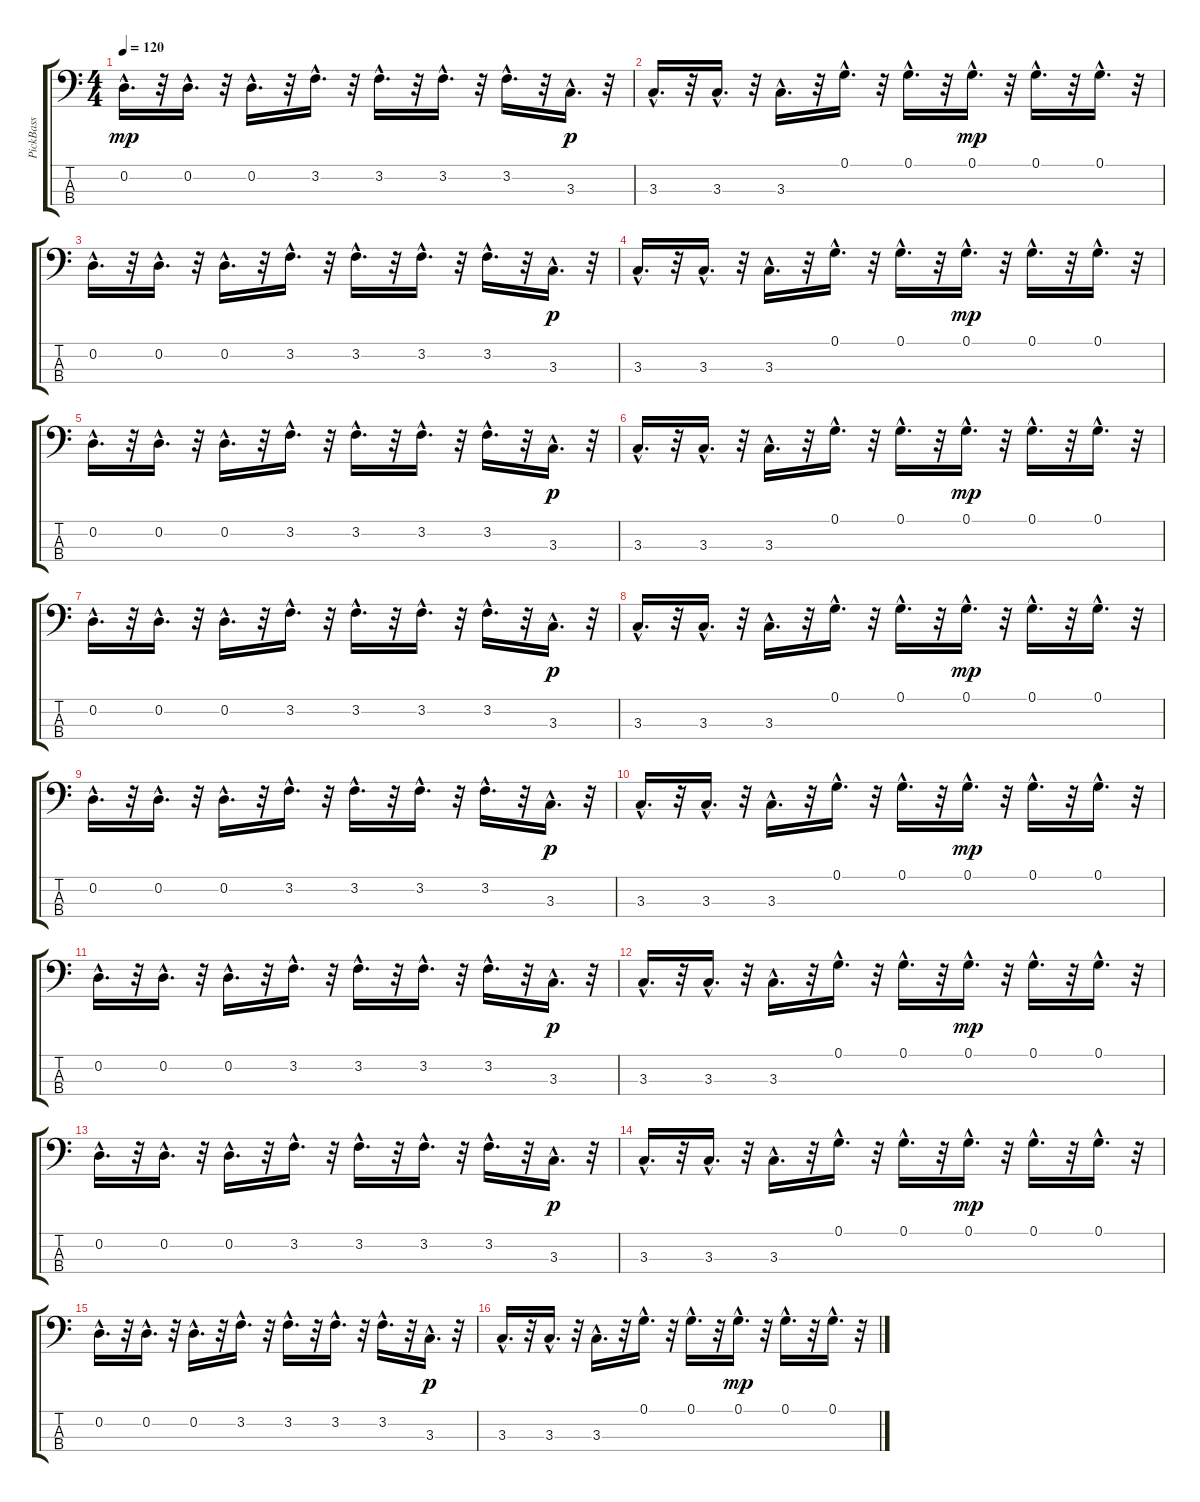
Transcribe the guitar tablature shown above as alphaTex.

\track ("PickBass" "PickBass") {instrument electricbasspick}
\staff {score tabs}
\tuning (G2 D2 A1 E1) {hide}
\ts (4 4)
\tempo 120
\clef f4
\ks c
0.2{hac}.16{d dy mp} r.32 0.2{hac}.16{d} r.32 0.2{hac}.16{d} r.32 3.2{hac}.16{d} r.32 3.2{hac}.16{d} r.32 3.2{hac}.16{d} r.32 3.2{hac}.16{d} r.32 3.3{hac}.16{d dy p} r.32 |
3.3{hac}.16{d} r.32 3.3{hac}.16{d} r.32 3.3{hac}.16{d} r.32 0.1{hac}.16{d} r.32 0.1{hac}.16{d} r.32 0.1{hac}.16{d dy mp} r.32 0.1{hac}.16{d} r.32 0.1{hac}.16{d} r.32 |
0.2{hac}.16{d} r.32 0.2{hac}.16{d} r.32 0.2{hac}.16{d} r.32 3.2{hac}.16{d} r.32 3.2{hac}.16{d} r.32 3.2{hac}.16{d} r.32 3.2{hac}.16{d} r.32 3.3{hac}.16{d dy p} r.32 |
3.3{hac}.16{d} r.32 3.3{hac}.16{d} r.32 3.3{hac}.16{d} r.32 0.1{hac}.16{d} r.32 0.1{hac}.16{d} r.32 0.1{hac}.16{d dy mp} r.32 0.1{hac}.16{d} r.32 0.1{hac}.16{d} r.32 |
0.2{hac}.16{d} r.32 0.2{hac}.16{d volume 12} r.32 0.2{hac}.16{d} r.32 3.2{hac}.16{d} r.32 3.2{hac}.16{d} r.32 3.2{hac}.16{d} r.32 3.2{hac}.16{d volume 11} r.32 3.3{hac}.16{d dy p volume 11} r.32 |
3.3{hac}.16{d volume 11} r.32 3.3{hac}.16{d volume 11} r.32 3.3{hac}.16{d volume 11} r.32 0.1{hac}.16{d volume 10} r.32 0.1{hac}.16{d volume 10} r.32 0.1{hac}.16{d dy mp volume 10} r.32 0.1{hac}.16{d volume 10} r.32 0.1{hac}.16{d} r.32 |
0.2{hac}.16{d volume 10} r.32 0.2{hac}.16{d volume 10} r.32 0.2{hac}.16{d volume 10} r.32 3.2{hac}.16{d volume 10} r.32 3.2{hac}.16{d} r.32 3.2{hac}.16{d volume 9} r.32 3.2{hac}.16{d volume 9} r.32 3.3{hac}.16{d dy p volume 9} r.32 |
3.3{hac}.16{d volume 9} r.32 3.3{hac}.16{d volume 8} r.32 3.3{hac}.16{d volume 8} r.32 0.1{hac}.16{d volume 8} r.32 0.1{hac}.16{d volume 8} r.32 0.1{hac}.16{d dy mp volume 8} r.32 0.1{hac}.16{d volume 8} r.32 0.1{hac}.16{d} r.32 |
0.2{hac}.16{d volume 8} r.32 0.2{hac}.16{d volume 8} r.32 0.2{hac}.16{d volume 7} r.32 3.2{hac}.16{d volume 7} r.32 3.2{hac}.16{d volume 7} r.32 3.2{hac}.16{d} r.32 3.2{hac}.16{d volume 7} r.32 3.3{hac}.16{d dy p volume 6} r.32 |
3.3{hac}.16{d volume 6} r.32 3.3{hac}.16{d volume 6} r.32 3.3{hac}.16{d volume 6} r.32 0.1{hac}.16{d volume 6} r.32 0.1{hac}.16{d volume 6} r.32 0.1{hac}.16{d dy mp volume 6} r.32 0.1{hac}.16{d} r.32 0.1{hac}.16{d volume 5} r.32 |
0.2{hac}.16{d volume 5} r.32 0.2{hac}.16{d volume 5} r.32 0.2{hac}.16{d} r.32 3.2{hac}.16{d volume 5} r.32 3.2{hac}.16{d volume 5} r.32 3.2{hac}.16{d} r.32 3.2{hac}.16{d volume 5} r.32 3.3{hac}.16{d dy p volume 4} r.32 |
3.3{hac}.16{d} r.32 3.3{hac}.16{d} r.32 3.3{hac}.16{d volume 4} r.32 0.1{hac}.16{d volume 4} r.32 0.1{hac}.16{d volume 4} r.32 0.1{hac}.16{d dy mp volume 4} r.32 0.1{hac}.16{d volume 4} r.32 0.1{hac}.16{d} r.32 |
0.2{hac}.16{d} r.32 0.2{hac}.16{d volume 4} r.32 0.2{hac}.16{d volume 3} r.32 3.2{hac}.16{d} r.32 3.2{hac}.16{d volume 3} r.32 3.2{hac}.16{d} r.32 3.2{hac}.16{d volume 3} r.32 3.3{hac}.16{d dy p volume 3} r.32 |
3.3{hac}.16{d volume 3} r.32 3.3{hac}.16{d} r.32 3.3{hac}.16{d volume 3} r.32 0.1{hac}.16{d volume 2} r.32 0.1{hac}.16{d} r.32 0.1{hac}.16{d dy mp volume 2} r.32 0.1{hac}.16{d} r.32 0.1{hac}.16{d} r.32 |
0.2{hac}.16{d} r.32 0.2{hac}.16{d volume 2} r.32 0.2{hac}.16{d volume 2} r.32 3.2{hac}.16{d volume 2} r.32 3.2{hac}.16{d} r.32 3.2{hac}.16{d} r.32 3.2{hac}.16{d volume 2} r.32 3.3{hac}.16{d dy p volume 1} r.32 |
3.3{hac}.16{d volume 1} r.32 3.3{hac}.16{d volume 1} r.32 3.3{hac}.16{d volume 1} r.32 0.1{hac}.16{d volume 0} r.32 0.1{hac}.16{d volume 0} r.32 0.1{hac}.16{d dy mp volume 0} r.32 0.1{hac}.16{d volume 0} r.32 0.1{hac}.16{d volume 0} r.32
